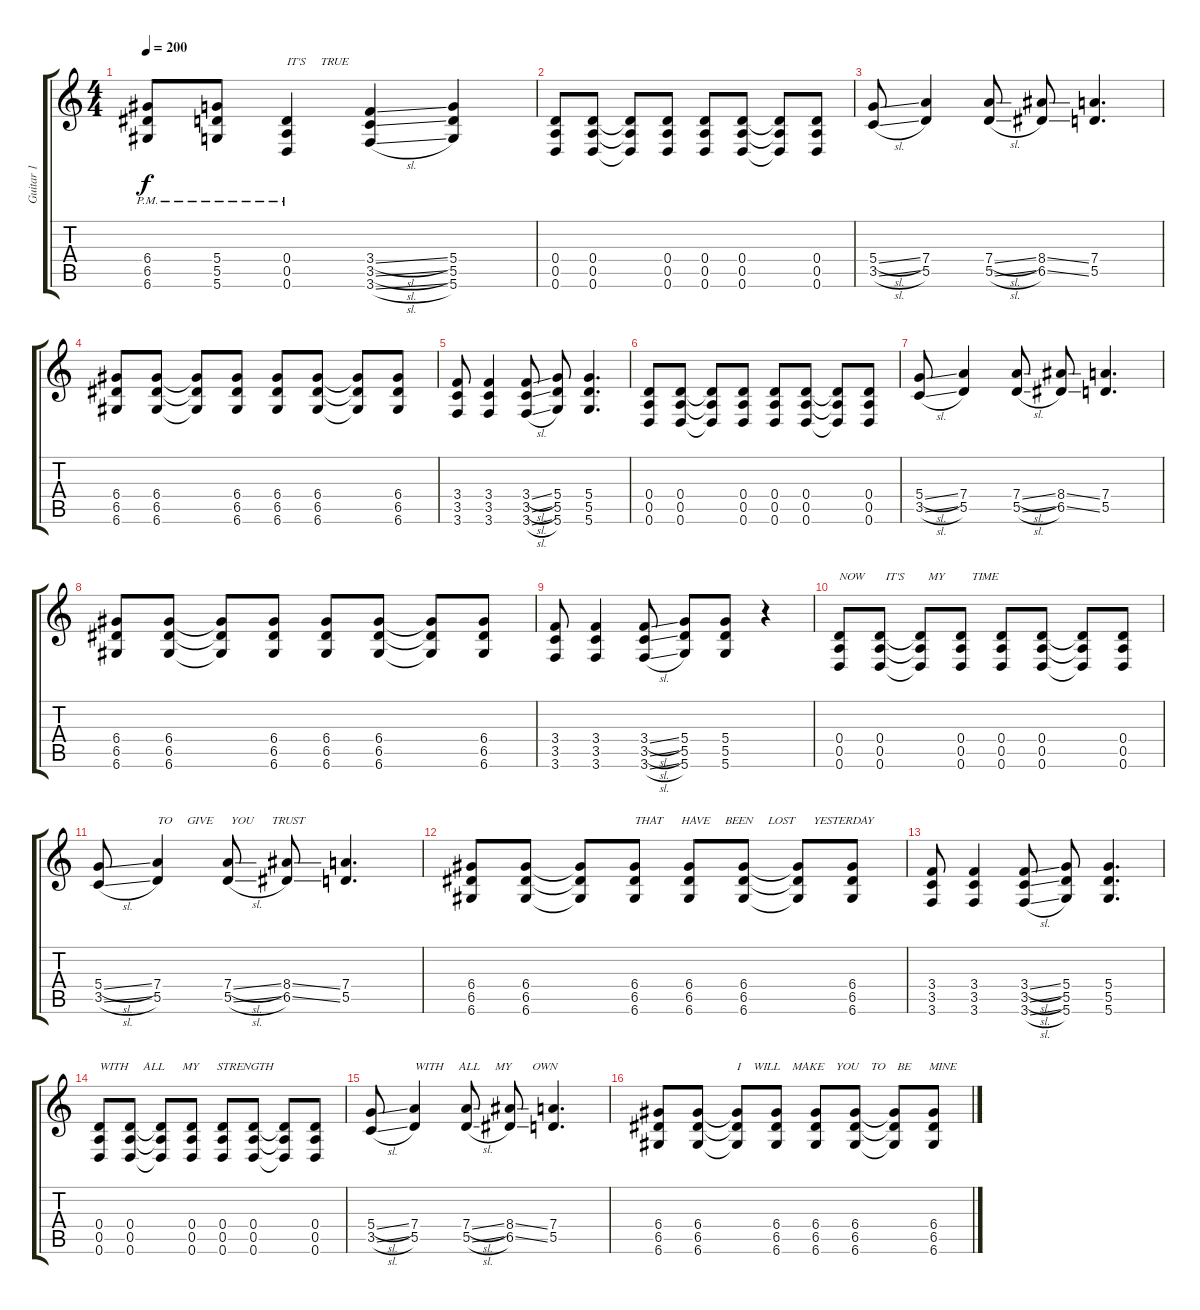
\track ("Guitar 1" "Guitar 1") {instrument distortionguitar}
\staff {score tabs}
\tuning (E4 B3 G3 D3 A2 D2) {hide}
\ts (4 4)
\tempo 200
\clef g2
\ks c
(6.4{pm} 6.5{pm} 6.6{pm}).8{dy f} (5.4{pm} 5.5{pm} 5.6{pm}).8 (0.4{pm} 0.5{pm} 0.6{pm}).4{txt "IT'S     TRUE"} (3.4{sl} 3.5{sl} 3.6{sl}).4 (5.4 5.5 5.6).4 |
(0.4 0.5 0.6).8 (0.4 0.5 0.6).8 (0.4{t} 0.5{t} 0.6{t}).8 (0.4 0.5 0.6).8 (0.4 0.5 0.6).8 (0.4 0.5 0.6).8 (0.4{t} 0.5{t} 0.6{t}).8 (0.4 0.5 0.6).8 |
(5.4{sl} 3.5{sl}).8 (7.4 5.5).4 (7.4{sl} 5.5{sl}).8 (8.4{ss} 6.5{ss}).8 (7.4 5.5).4{d} |
(6.4 6.5 6.6).8 (6.4 6.5 6.6).8 (6.4{t} 6.5{t} 6.6{t}).8 (6.4 6.5 6.6).8 (6.4 6.5 6.6).8 (6.4 6.5 6.6).8 (6.4{t} 6.5{t} 6.6{t}).8 (6.4 6.5 6.6).8 |
(3.4 3.5 3.6).8 (3.4 3.5 3.6).4 (3.4{sl} 3.5{sl} 3.6{sl}).8 (5.4 5.5 5.6).8 (5.4 5.5 5.6).4{d} |
(0.4 0.5 0.6).8 (0.4 0.5 0.6).8 (0.4{t} 0.5{t} 0.6{t}).8 (0.4 0.5 0.6).8 (0.4 0.5 0.6).8 (0.4 0.5 0.6).8 (0.4{t} 0.5{t} 0.6{t}).8 (0.4 0.5 0.6).8 |
(5.4{sl} 3.5{sl}).8 (7.4 5.5).4 (7.4{sl} 5.5{sl}).8 (8.4{ss} 6.5{ss}).8 (7.4 5.5).4{d} |
(6.4 6.5 6.6).8 (6.4 6.5 6.6).8 (6.4{t} 6.5{t} 6.6{t}).8 (6.4 6.5 6.6).8 (6.4 6.5 6.6).8 (6.4 6.5 6.6).8 (6.4{t} 6.5{t} 6.6{t}).8 (6.4 6.5 6.6).8 |
(3.4 3.5 3.6).8 (3.4 3.5 3.6).4 (3.4{sl} 3.5{sl} 3.6{sl}).8 (5.4 5.5 5.6).8 (5.4 5.5 5.6).8 r.4 |
(0.4 0.5 0.6).8{txt "NOW       IT'S        MY         TIME"} (0.4 0.5 0.6).8 (0.4{t} 0.5{t} 0.6{t}).8 (0.4 0.5 0.6).8 (0.4 0.5 0.6).8 (0.4 0.5 0.6).8 (0.4{t} 0.5{t} 0.6{t}).8 (0.4 0.5 0.6).8 |
(5.4{sl} 3.5{sl}).8 (7.4 5.5).4{txt "TO     GIVE      YOU      TRUST"} (7.4{sl} 5.5{sl}).8 (8.4{ss} 6.5{ss}).8 (7.4 5.5).4{d} |
(6.4 6.5 6.6).8 (6.4 6.5 6.6).8 (6.4{t} 6.5{t} 6.6{t}).8 (6.4 6.5 6.6).8{txt "THAT      HAVE     BEEN     LOST      YESTERDAY"} (6.4 6.5 6.6).8 (6.4 6.5 6.6).8 (6.4{t} 6.5{t} 6.6{t}).8 (6.4 6.5 6.6).8 |
(3.4 3.5 3.6).8 (3.4 3.5 3.6).4 (3.4{sl} 3.5{sl} 3.6{sl}).8 (5.4 5.5 5.6).8 (5.4 5.5 5.6).4{d} |
(0.4 0.5 0.6).8{txt "WITH     ALL      MY      STRENGTH"} (0.4 0.5 0.6).8 (0.4{t} 0.5{t} 0.6{t}).8 (0.4 0.5 0.6).8 (0.4 0.5 0.6).8 (0.4 0.5 0.6).8 (0.4{t} 0.5{t} 0.6{t}).8 (0.4 0.5 0.6).8 |
(5.4{sl} 3.5{sl}).8 (7.4 5.5).4{txt "WITH     ALL     MY       OWN"} (7.4{sl} 5.5{sl}).8 (8.4{ss} 6.5{ss}).8 (7.4 5.5).4{d} |
(6.4 6.5 6.6).8 (6.4 6.5 6.6).8 (6.4{t} 6.5{t} 6.6{t}).8{txt "I    WILL    MAKE    YOU    TO    BE      MINE"} (6.4 6.5 6.6).8 (6.4 6.5 6.6).8 (6.4 6.5 6.6).8 (6.4{t} 6.5{t} 6.6{t}).8 (6.4 6.5 6.6).8
